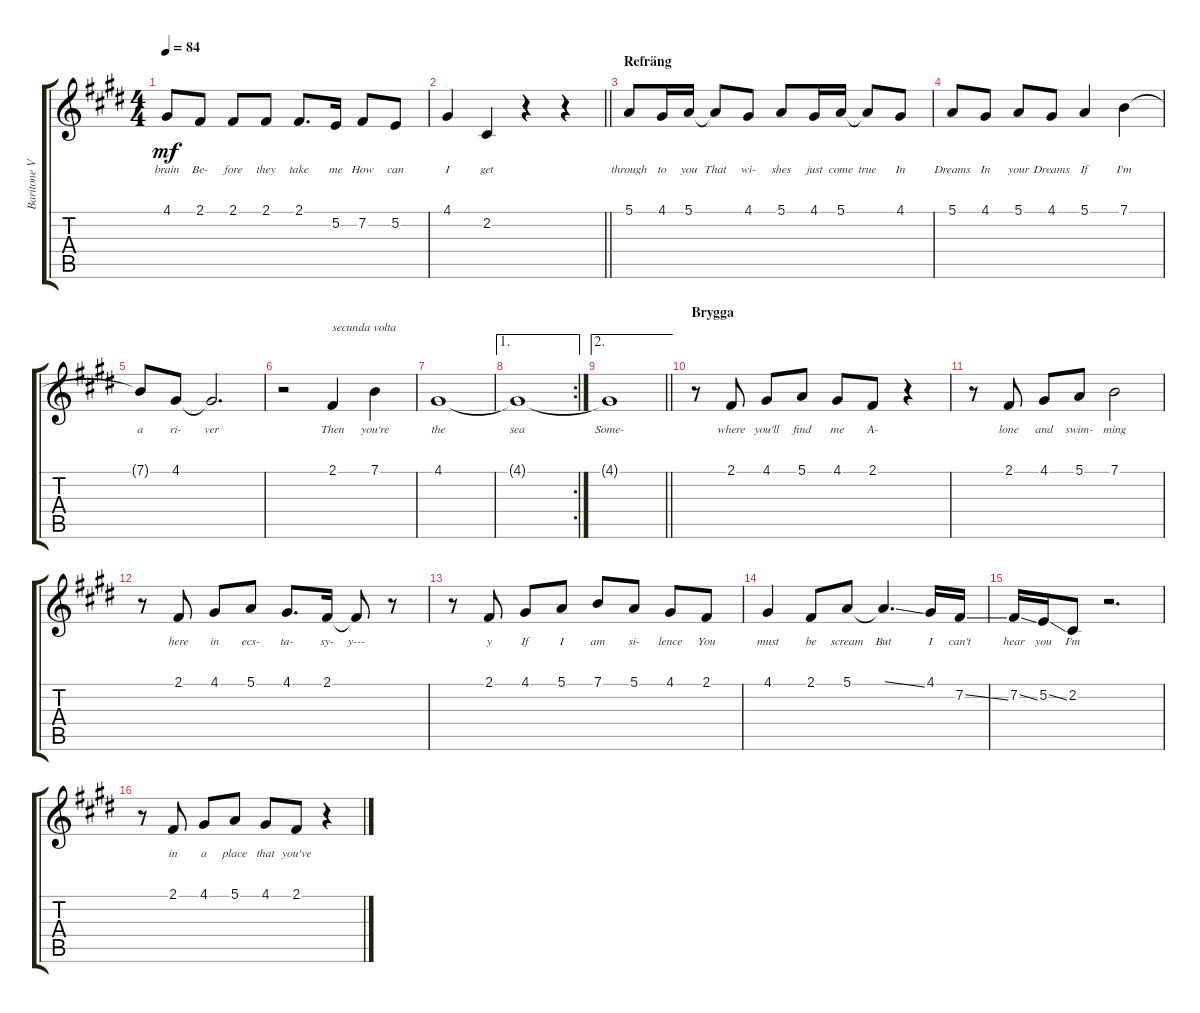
\track ("Baritone Voice" "Baritone V") {instrument voiceoohs}
\staff {score tabs}
\tuning (E4 B3 G3 D3 A2 E2) {hide}
\ts (4 4)
\tempo 84
\clef g2
\ks c#minor
4.1.8{lyrics (0 "brain") lyrics (1 "") lyrics (2 "") lyrics (3 "") lyrics (4 "") dy mf} 2.1.8{lyrics (0 "Be-") lyrics (1 "") lyrics (2 "") lyrics (3 "") lyrics (4 "")} 2.1.8{lyrics (0 "fore") lyrics (1 "") lyrics (2 "") lyrics (3 "") lyrics (4 "")} 2.1.8{lyrics (0 "they") lyrics (1 "") lyrics (2 "") lyrics (3 "") lyrics (4 "")} 2.1.8{d lyrics (0 "take") lyrics (1 "") lyrics (2 "") lyrics (3 "") lyrics (4 "")} 5.2.16{lyrics (0 "me") lyrics (1 "") lyrics (2 "") lyrics (3 "") lyrics (4 "")} 7.2.8{lyrics (0 "How") lyrics (1 "") lyrics (2 "") lyrics (3 "") lyrics (4 "")} 5.2.8{lyrics (0 "can") lyrics (1 "") lyrics (2 "") lyrics (3 "") lyrics (4 "")} |
\barLineRight lightlight
4.1.4{lyrics (0 "I") lyrics (1 "") lyrics (2 "") lyrics (3 "") lyrics (4 "")} 2.2.4{lyrics (0 "get") lyrics (1 "") lyrics (2 "") lyrics (3 "") lyrics (4 "")} r.4 r.4 |
\section ("" "Refräng")
5.1.8{lyrics (0 "through") lyrics (1 "") lyrics (2 "") lyrics (3 "") lyrics (4 "")} 4.1.16{lyrics (0 "to") lyrics (1 "") lyrics (2 "") lyrics (3 "") lyrics (4 "")} 5.1.16{lyrics (0 "you") lyrics (1 "") lyrics (2 "") lyrics (3 "") lyrics (4 "")} 5.1{t}.8{lyrics (0 "That") lyrics (1 "") lyrics (2 "") lyrics (3 "") lyrics (4 "")} 4.1.8{lyrics (0 "wi-") lyrics (1 "") lyrics (2 "") lyrics (3 "") lyrics (4 "")} 5.1.8{lyrics (0 "shes") lyrics (1 "") lyrics (2 "") lyrics (3 "") lyrics (4 "")} 4.1.16{lyrics (0 "just") lyrics (1 "") lyrics (2 "") lyrics (3 "") lyrics (4 "")} 5.1.16{lyrics (0 "come") lyrics (1 "") lyrics (2 "") lyrics (3 "") lyrics (4 "")} 5.1{t}.8{lyrics (0 "true") lyrics (1 "") lyrics (2 "") lyrics (3 "") lyrics (4 "")} 4.1.8{lyrics (0 "In") lyrics (1 "") lyrics (2 "") lyrics (3 "") lyrics (4 "")} |
5.1.8{lyrics (0 "Dreams") lyrics (1 "") lyrics (2 "") lyrics (3 "") lyrics (4 "")} 4.1.8{lyrics (0 "In") lyrics (1 "") lyrics (2 "") lyrics (3 "") lyrics (4 "")} 5.1.8{lyrics (0 "your") lyrics (1 "") lyrics (2 "") lyrics (3 "") lyrics (4 "")} 4.1.8{lyrics (0 "Dreams") lyrics (1 "") lyrics (2 "") lyrics (3 "") lyrics (4 "")} 5.1.4{lyrics (0 "If") lyrics (1 "") lyrics (2 "") lyrics (3 "") lyrics (4 "")} 7.1.4{lyrics (0 "I'm") lyrics (1 "") lyrics (2 "") lyrics (3 "") lyrics (4 "")} |
7.1{t}.8{lyrics (0 "a") lyrics (1 "") lyrics (2 "") lyrics (3 "") lyrics (4 "")} 4.1.8{lyrics (0 "ri-") lyrics (1 "") lyrics (2 "") lyrics (3 "") lyrics (4 "")} 4.1{t}.2{d lyrics (0 "ver") lyrics (1 "") lyrics (2 "") lyrics (3 "") lyrics (4 "")} |
r.2 2.1.4{txt "secunda volta" lyrics (0 "Then") lyrics (1 "") lyrics (2 "") lyrics (3 "") lyrics (4 "")} 7.1.4{lyrics (0 "you're") lyrics (1 "") lyrics (2 "") lyrics (3 "") lyrics (4 "")} |
4.1.1{lyrics (0 "the") lyrics (1 "") lyrics (2 "") lyrics (3 "") lyrics (4 "")} |
\ae 1
\rc 2
4.1{t}.1{lyrics (0 "sea") lyrics (1 "") lyrics (2 "") lyrics (3 "") lyrics (4 "")} |
\ae 2
\barLineRight lightlight
4.1{t}.1{lyrics (0 "Some-") lyrics (1 "") lyrics (2 "") lyrics (3 "") lyrics (4 "")} |
\section ("" "Brygga")
r.8 2.1.8{lyrics (0 "where") lyrics (1 "") lyrics (2 "") lyrics (3 "") lyrics (4 "")} 4.1.8{lyrics (0 "you'll") lyrics (1 "") lyrics (2 "") lyrics (3 "") lyrics (4 "")} 5.1.8{lyrics (0 "find") lyrics (1 "") lyrics (2 "") lyrics (3 "") lyrics (4 "")} 4.1.8{lyrics (0 "me") lyrics (1 "") lyrics (2 "") lyrics (3 "") lyrics (4 "")} 2.1.8{lyrics (0 "A-") lyrics (1 "") lyrics (2 "") lyrics (3 "") lyrics (4 "")} r.4 |
r.8 2.1.8{lyrics (0 "lone") lyrics (1 "") lyrics (2 "") lyrics (3 "") lyrics (4 "")} 4.1.8{lyrics (0 "and") lyrics (1 "") lyrics (2 "") lyrics (3 "") lyrics (4 "")} 5.1.8{lyrics (0 "swim-") lyrics (1 "") lyrics (2 "") lyrics (3 "") lyrics (4 "")} 7.1.2{lyrics (0 "ming") lyrics (1 "") lyrics (2 "") lyrics (3 "") lyrics (4 "")} |
r.8 2.1.8{lyrics (0 "here") lyrics (1 "") lyrics (2 "") lyrics (3 "") lyrics (4 "")} 4.1.8{lyrics (0 "in") lyrics (1 "") lyrics (2 "") lyrics (3 "") lyrics (4 "")} 5.1.8{lyrics (0 "ecs-") lyrics (1 "") lyrics (2 "") lyrics (3 "") lyrics (4 "")} 4.1.8{d lyrics (0 "ta-") lyrics (1 "") lyrics (2 "") lyrics (3 "") lyrics (4 "")} 2.1.16{lyrics (0 "sy-") lyrics (1 "") lyrics (2 "") lyrics (3 "") lyrics (4 "")} 2.1{t}.8{lyrics (0 "y---") lyrics (1 "") lyrics (2 "") lyrics (3 "") lyrics (4 "")} r.8 |
r.8 2.1.8{lyrics (0 "y") lyrics (1 "") lyrics (2 "") lyrics (3 "") lyrics (4 "")} 4.1.8{lyrics (0 "If") lyrics (1 "") lyrics (2 "") lyrics (3 "") lyrics (4 "")} 5.1.8{lyrics (0 "I") lyrics (1 "") lyrics (2 "") lyrics (3 "") lyrics (4 "")} 7.1.8{lyrics (0 "am") lyrics (1 "") lyrics (2 "") lyrics (3 "") lyrics (4 "")} 5.1.8{lyrics (0 "si-") lyrics (1 "") lyrics (2 "") lyrics (3 "") lyrics (4 "")} 4.1.8{lyrics (0 "lence") lyrics (1 "") lyrics (2 "") lyrics (3 "") lyrics (4 "")} 2.1.8{lyrics (0 "You") lyrics (1 "") lyrics (2 "") lyrics (3 "") lyrics (4 "")} |
4.1.4{lyrics (0 "must") lyrics (1 "") lyrics (2 "") lyrics (3 "") lyrics (4 "")} 2.1.8{lyrics (0 "be") lyrics (1 "") lyrics (2 "") lyrics (3 "") lyrics (4 "")} 5.1.8{lyrics (0 "scream") lyrics (1 "") lyrics (2 "") lyrics (3 "") lyrics (4 "")} 5.1{ss t}.4{d lyrics (0 "But") lyrics (1 "") lyrics (2 "") lyrics (3 "") lyrics (4 "")} 4.1.16{lyrics (0 "I") lyrics (1 "") lyrics (2 "") lyrics (3 "") lyrics (4 "")} 7.2{ss}.16{lyrics (0 "can't") lyrics (1 "") lyrics (2 "") lyrics (3 "") lyrics (4 "")} |
7.2{ss}.16{lyrics (0 "hear") lyrics (1 "") lyrics (2 "") lyrics (3 "") lyrics (4 "")} 5.2{ss}.16{lyrics (0 "you") lyrics (1 "") lyrics (2 "") lyrics (3 "") lyrics (4 "")} 2.2.8{lyrics (0 "I'm") lyrics (1 "") lyrics (2 "") lyrics (3 "") lyrics (4 "")} r.2{d} |
r.8 2.1.8{lyrics (0 "in") lyrics (1 "") lyrics (2 "") lyrics (3 "") lyrics (4 "")} 4.1.8{lyrics (0 "a") lyrics (1 "") lyrics (2 "") lyrics (3 "") lyrics (4 "")} 5.1.8{lyrics (0 "place") lyrics (1 "") lyrics (2 "") lyrics (3 "") lyrics (4 "")} 4.1.8{lyrics (0 "that") lyrics (1 "") lyrics (2 "") lyrics (3 "") lyrics (4 "")} 2.1.8{lyrics (0 "you've") lyrics (1 "") lyrics (2 "") lyrics (3 "") lyrics (4 "")} r.4
